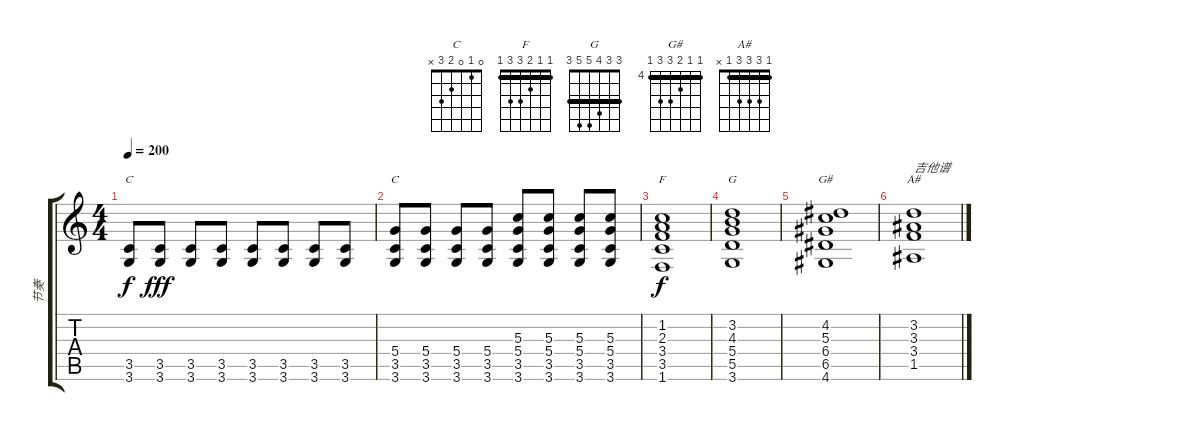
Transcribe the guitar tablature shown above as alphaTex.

\track ("节奏" "节奏") {instrument overdrivenguitar}
\staff {score tabs}
\tuning (E4 B3 G3 D3 A2 E2) {hide}
\chord ("C" 3 5 5 5 3 x) {barre 3}
\chord ("C" 0 1 0 2 3 x)
\chord ("F" 1 1 2 3 3 1) {barre 1}
\chord ("G" 3 3 4 5 5 3) {barre 3}
\chord ("G#" 4 4 5 6 6 4) {firstfret 4 barre 4}
\chord ("A#" 1 3 3 3 1 x) {barre 1}
\ts (4 4)
\tempo 200
\clef g2
\ks c
(3.5 3.6).8{ch "C" dy f} (3.5 3.6).8{dy fff} (3.5 3.6).8 (3.5 3.6).8 (3.5 3.6).8 (3.5 3.6).8 (3.5 3.6).8 (3.5 3.6).8 |
(5.4 3.5 3.6).8{ch "C"} (5.4 3.5 3.6).8 (5.4 3.5 3.6).8 (5.4 3.5 3.6).8 (5.3 5.4 3.5 3.6).8 (5.3 5.4 3.5 3.6).8 (5.3 5.4 3.5 3.6).8 (5.3 5.4 3.5 3.6).8 |
(1.2 2.3 3.4 3.5 1.6).1{ch "F" dy f} |
(3.2 4.3 5.4 5.5 3.6).1{ch "G"} |
(4.2 5.3 6.4 6.5 4.6).1{ch "G#"} |
(3.2 3.3 3.4 1.5).1{ch "A#" txt "吉他谱"}
